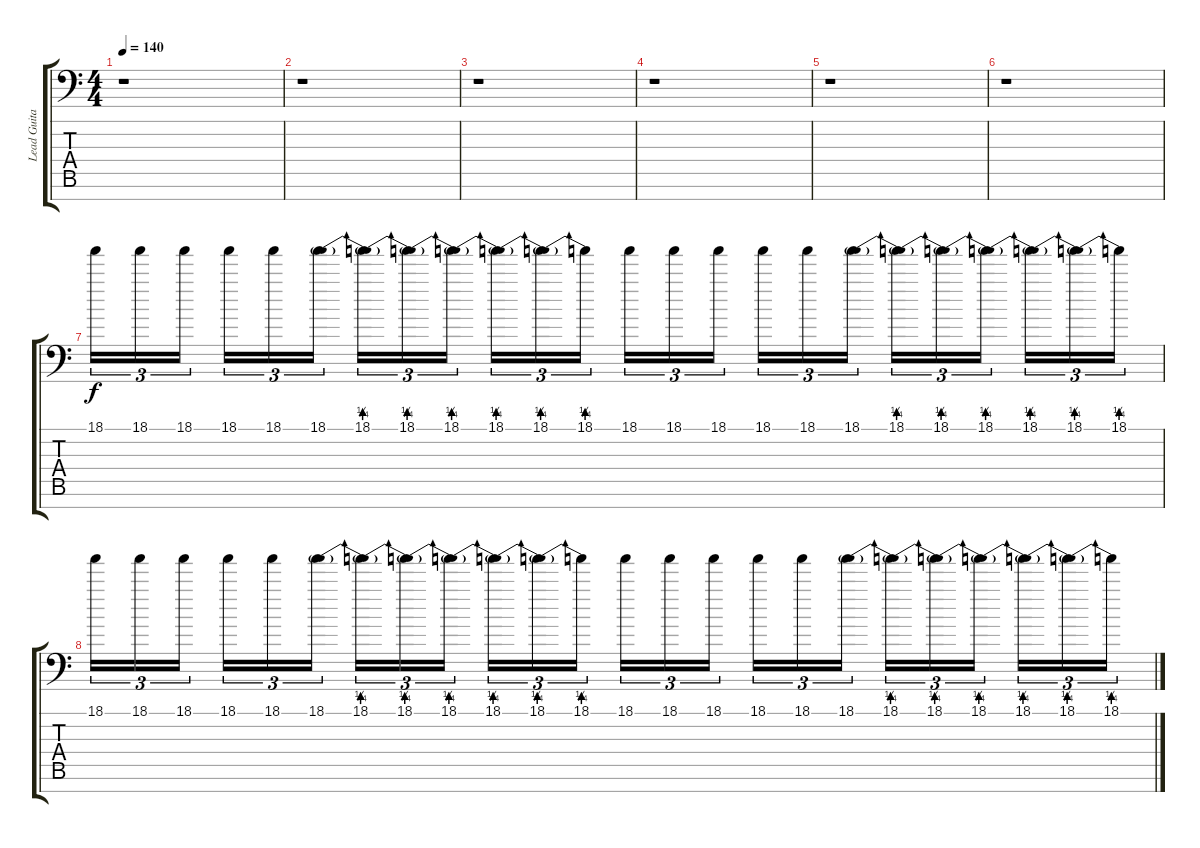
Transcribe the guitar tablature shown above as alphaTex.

\track ("Lead Guitar" "Lead Guita") {instrument distortionguitar}
\staff {score tabs}
\tuning (Eb4 Bb3 Gb3 Db3 Ab2 Eb2 Bb1) {hide}
\ts (4 4)
\tempo 140
\clef f4
\ks c
r.1{dy f} |
r.1 |
r.1 |
r.1 |
r.1 |
r.1 |
18.1.16{tu (3 2)} 18.1.16{tu (3 2)} 18.1.16{tu (3 2)} 18.1.16{tu (3 2)} 18.1.16{tu (3 2)} 18.1.16{tu (3 2)} 18.1{be (prebend 0 1 60 1)}.16{tu (3 2)} 18.1{be (prebend 0 1 60 1)}.16{tu (3 2)} 18.1{be (prebend 0 1 60 1)}.16{tu (3 2)} 18.1{be (prebend 0 1 60 1)}.16{tu (3 2)} 18.1{be (prebend 0 1 60 1)}.16{tu (3 2)} 18.1{be (prebend 0 1 60 1)}.16{tu (3 2)} 18.1.16{tu (3 2)} 18.1.16{tu (3 2)} 18.1.16{tu (3 2)} 18.1.16{tu (3 2)} 18.1.16{tu (3 2)} 18.1.16{tu (3 2)} 18.1{be (prebend 0 1 60 1)}.16{tu (3 2)} 18.1{be (prebend 0 1 60 1)}.16{tu (3 2)} 18.1{be (prebend 0 1 60 1)}.16{tu (3 2)} 18.1{be (prebend 0 1 60 1)}.16{tu (3 2)} 18.1{be (prebend 0 1 60 1)}.16{tu (3 2)} 18.1{be (prebend 0 1 60 1)}.16{tu (3 2)} |
18.1.16{tu (3 2)} 18.1.16{tu (3 2)} 18.1.16{tu (3 2)} 18.1.16{tu (3 2)} 18.1.16{tu (3 2)} 18.1.16{tu (3 2)} 18.1{be (prebend 0 1 60 1)}.16{tu (3 2)} 18.1{be (prebend 0 1 60 1)}.16{tu (3 2)} 18.1{be (prebend 0 1 60 1)}.16{tu (3 2)} 18.1{be (prebend 0 1 60 1)}.16{tu (3 2)} 18.1{be (prebend 0 1 60 1)}.16{tu (3 2)} 18.1{be (prebend 0 1 60 1)}.16{tu (3 2)} 18.1.16{tu (3 2)} 18.1.16{tu (3 2)} 18.1.16{tu (3 2)} 18.1.16{tu (3 2)} 18.1.16{tu (3 2)} 18.1.16{tu (3 2)} 18.1{be (prebend 0 1 60 1)}.16{tu (3 2)} 18.1{be (prebend 0 1 60 1)}.16{tu (3 2)} 18.1{be (prebend 0 1 60 1)}.16{tu (3 2)} 18.1{be (prebend 0 1 60 1)}.16{tu (3 2)} 18.1{be (prebend 0 1 60 1)}.16{tu (3 2)} 18.1{be (prebend 0 1 60 1)}.16{tu (3 2)}
